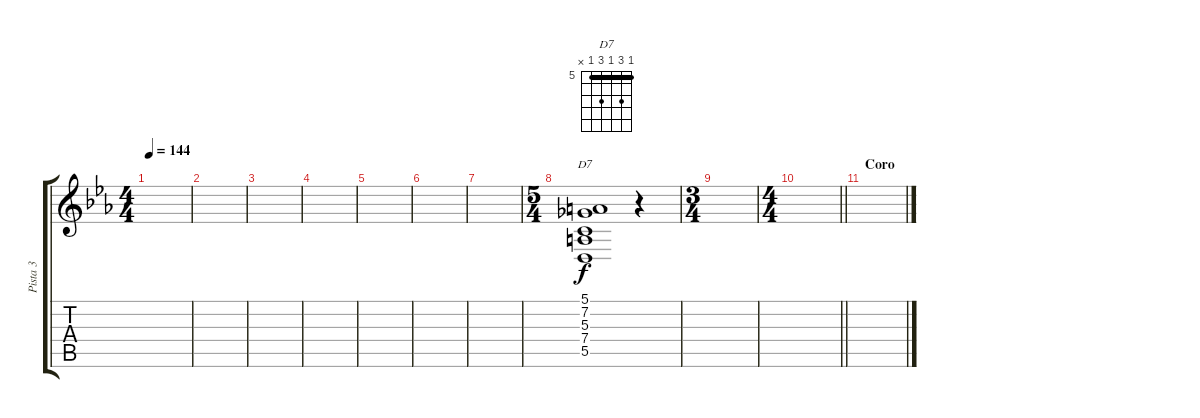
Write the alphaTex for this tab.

\track ("Pista 3" "Pista 3") {instrument drawbarorgan}
\staff {score tabs}
\tuning (E4 B3 G3 D3 A2 E2) {hide}
\chord ("D7" 5 7 5 7 5 x) {firstfret 5 barre 5}
\ts (4 4)
\tempo 144
\clef g2
\ks eb
|
|
|
|
|
|
|
\ts (5 4)
(5.1 7.2 5.3 7.4 5.5).1{ch "D7"} r.4 |
\ts (3 4)
|
\ts (4 4)
\barLineRight lightlight
|
\section ("" "Coro")
